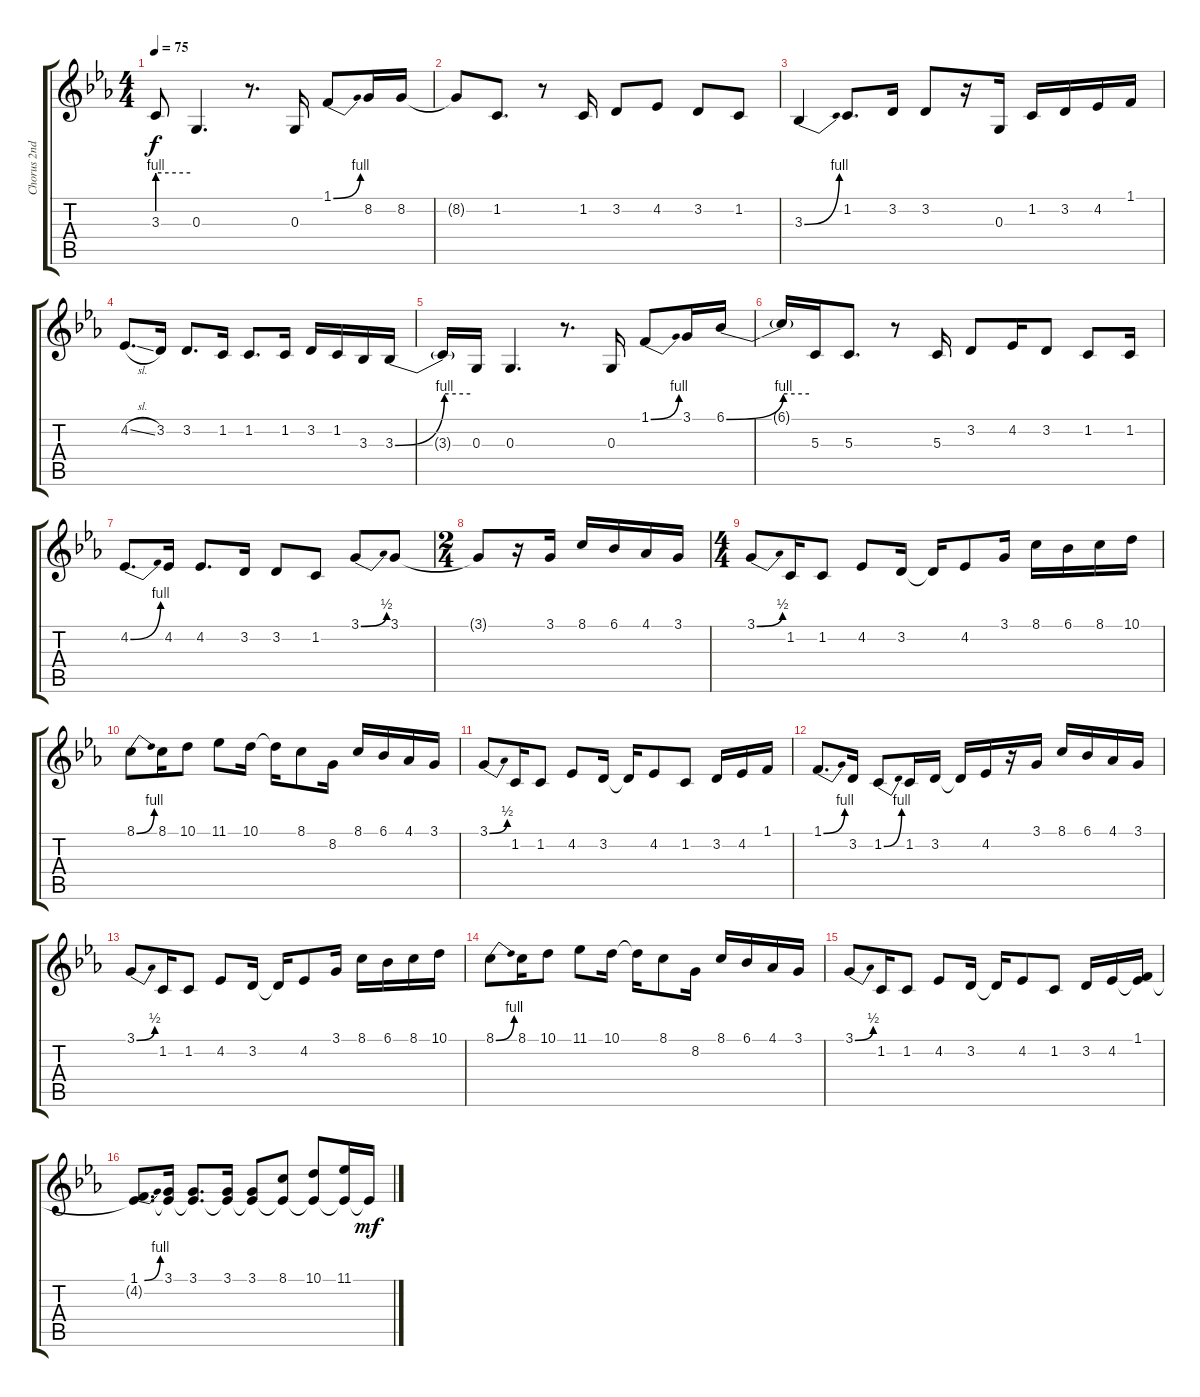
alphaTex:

\track ("Chorus 2nd" "Chorus 2nd") {instrument lead1square}
\staff {score tabs}
\tuning (E4 B3 G3 D3 A2 E2) {hide}
\ts (4 4)
\tempo 75
\clef g2
\ks eb
3.3{be (hold 0 4 60 4) t}.8{dy f} 0.3.4{d} r.8{d} 0.3.16 1.1{be (bend 0 0 60 4)}.8 8.2.16 8.2.16 |
8.2{t}.8 1.2.8{d} r.8 1.2.16 3.2.8 4.2.8 3.2.8 1.2.8 |
3.3{be (bend 0 0 60 4)}.4 1.2.8{d} 3.2.16 3.2.8 r.16 0.3.16 1.2.16 3.2.16 4.2.16 1.1.16 |
4.2{sl}.8{d} 3.2.16 3.2.8{d} 1.2.16 1.2.8{d} 1.2.16 3.2.16 1.2.16 3.3.16 3.3{be (bend 0 0 60 4)}.16 |
3.3{be (hold 0 4 60 4) t}.16 0.3.16 0.3.4{d} r.8{d} 0.3.16 1.1{be (bend 0 0 60 4)}.8 3.1.16 6.1{be (bend 0 0 60 4)}.16 |
6.1{be (hold 0 4 60 4) t}.16 5.3.16 5.3.8{d} r.8 5.3.16 3.2.8 4.2.16 3.2.8 1.2.8 1.2.16 |
4.2{be (bend 0 0 60 4)}.8{d} 4.2.16 4.2.8{d} 3.2.16 3.2.8 1.2.8 3.1{be (bend 0 0 60 2)}.8 3.1.8 |
\ts (2 4)
3.1{t}.8 r.16 3.1.16 8.1.16 6.1.16 4.1.16 3.1.16 |
\ts (4 4)
3.1{be (bend 0 0 60 2)}.8 1.2.16 1.2.8 4.2.8 3.2.16 3.2{t}.16 4.2.8 3.1.16 8.1.16 6.1.16 8.1.16 10.1.16 |
8.1{be (bend 0 0 60 4)}.8 8.1.16 10.1.8 11.1.8 10.1.16 10.1{t}.16 8.1.8 8.2.16 8.1.16 6.1.16 4.1.16 3.1.16 |
3.1{be (bend 0 0 60 2)}.8 1.2.16 1.2.8 4.2.8 3.2.16 3.2{t}.16 4.2.8 1.2.8 3.2.16 4.2.16 1.1.16 |
1.1{be (bend 0 0 60 4)}.8{d} 3.2.16 1.2{be (bend 0 0 60 4)}.8 1.2.16 3.2.16 3.2{t}.16 4.2.16 r.16 3.1.16 8.1.16 6.1.16 4.1.16 3.1.16 |
3.1{be (bend 0 0 60 2)}.8 1.2.16 1.2.8 4.2.8 3.2.16 3.2{t}.16 4.2.8 3.1.16 8.1.16 6.1.16 8.1.16 10.1.16 |
8.1{be (bend 0 0 60 4)}.8 8.1.16 10.1.8 11.1.8 10.1.16 10.1{t}.16 8.1.8 8.2.16 8.1.16 6.1.16 4.1.16 3.1.16 |
3.1{be (bend 0 0 60 2)}.8 1.2.16 1.2.8 4.2.8 3.2.16 3.2{t}.16 4.2.8 1.2.8 3.2.16 4.2.16 (1.1 4.2{t}).16 |
(1.1{be (bend 0 0 60 4)} 4.2{t}).8{d} (3.1 4.2{t}).16 (3.1 4.2{t}).8{d} (3.1 4.2{t}).16 (3.1 4.2{t}).8 (8.1 4.2{t}).8 (10.1 4.2{t}).8 (11.1 4.2{t}).16 4.2{t}.16{dy mf}
